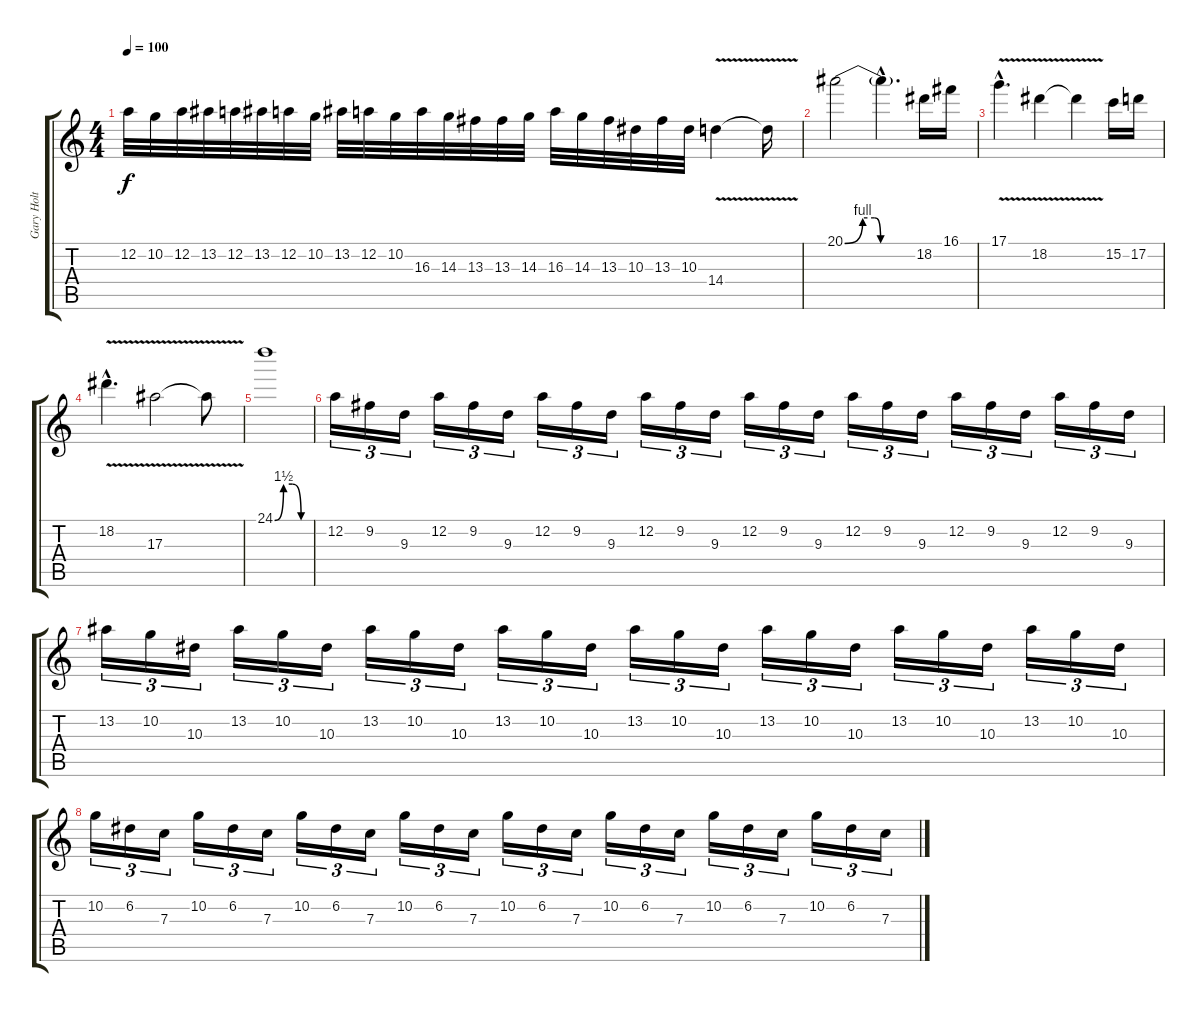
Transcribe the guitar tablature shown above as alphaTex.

\track ("Gary Holt II" "Gary Holt ") {instrument distortionguitar}
\staff {score tabs}
\tuning (D4 A3 F3 C3 G2 D2) {hide}
\ts (4 4)
\tempo 100
\clef g2
\ks c
12.2.32{dy f} 10.2.32 12.2.32 13.2.32 12.2.32 13.2.32 12.2.32 10.2.32 13.2.32 12.2.32 10.2.32 16.3.32 14.3.32 13.3.32 13.3.32 14.3.32 16.3.32 14.3.32 13.3.32 10.3.32 13.3.32 10.3.32 14.4{v}.4 14.4{t}.16 |
20.1{be (custom 0 0 15 4 25 4 30 0 45 0 60 0)}.2 20.1{hac t}.4{d} 18.2.16 16.1.16 |
17.1{v hac}.4{d} 18.2{v}.4 18.2{t}.4 15.2.16 17.2.16 |
18.2{v hac}.4{d} 17.3{v}.2 17.3{t}.8 |
24.1{be (custom 0 0 15 6 30 6 45 0 60 0)}.1 |
12.2.16{tu (3 2)} 9.2.16{tu (3 2)} 9.3.16{tu (3 2)} 12.2.16{tu (3 2)} 9.2.16{tu (3 2)} 9.3.16{tu (3 2)} 12.2.16{tu (3 2)} 9.2.16{tu (3 2)} 9.3.16{tu (3 2)} 12.2.16{tu (3 2)} 9.2.16{tu (3 2)} 9.3.16{tu (3 2)} 12.2.16{tu (3 2)} 9.2.16{tu (3 2)} 9.3.16{tu (3 2)} 12.2.16{tu (3 2)} 9.2.16{tu (3 2)} 9.3.16{tu (3 2)} 12.2.16{tu (3 2)} 9.2.16{tu (3 2)} 9.3.16{tu (3 2)} 12.2.16{tu (3 2)} 9.2.16{tu (3 2)} 9.3.16{tu (3 2)} |
13.2.16{tu (3 2)} 10.2.16{tu (3 2)} 10.3.16{tu (3 2)} 13.2.16{tu (3 2)} 10.2.16{tu (3 2)} 10.3.16{tu (3 2)} 13.2.16{tu (3 2)} 10.2.16{tu (3 2)} 10.3.16{tu (3 2)} 13.2.16{tu (3 2)} 10.2.16{tu (3 2)} 10.3.16{tu (3 2)} 13.2.16{tu (3 2)} 10.2.16{tu (3 2)} 10.3.16{tu (3 2)} 13.2.16{tu (3 2)} 10.2.16{tu (3 2)} 10.3.16{tu (3 2)} 13.2.16{tu (3 2)} 10.2.16{tu (3 2)} 10.3.16{tu (3 2)} 13.2.16{tu (3 2)} 10.2.16{tu (3 2)} 10.3.16{tu (3 2)} |
10.2.16{tu (3 2)} 6.2.16{tu (3 2)} 7.3.16{tu (3 2)} 10.2.16{tu (3 2)} 6.2.16{tu (3 2)} 7.3.16{tu (3 2)} 10.2.16{tu (3 2)} 6.2.16{tu (3 2)} 7.3.16{tu (3 2)} 10.2.16{tu (3 2)} 6.2.16{tu (3 2)} 7.3.16{tu (3 2)} 10.2.16{tu (3 2)} 6.2.16{tu (3 2)} 7.3.16{tu (3 2)} 10.2.16{tu (3 2)} 6.2.16{tu (3 2)} 7.3.16{tu (3 2)} 10.2.16{tu (3 2)} 6.2.16{tu (3 2)} 7.3.16{tu (3 2)} 10.2.16{tu (3 2)} 6.2.16{tu (3 2)} 7.3.16{tu (3 2)}
